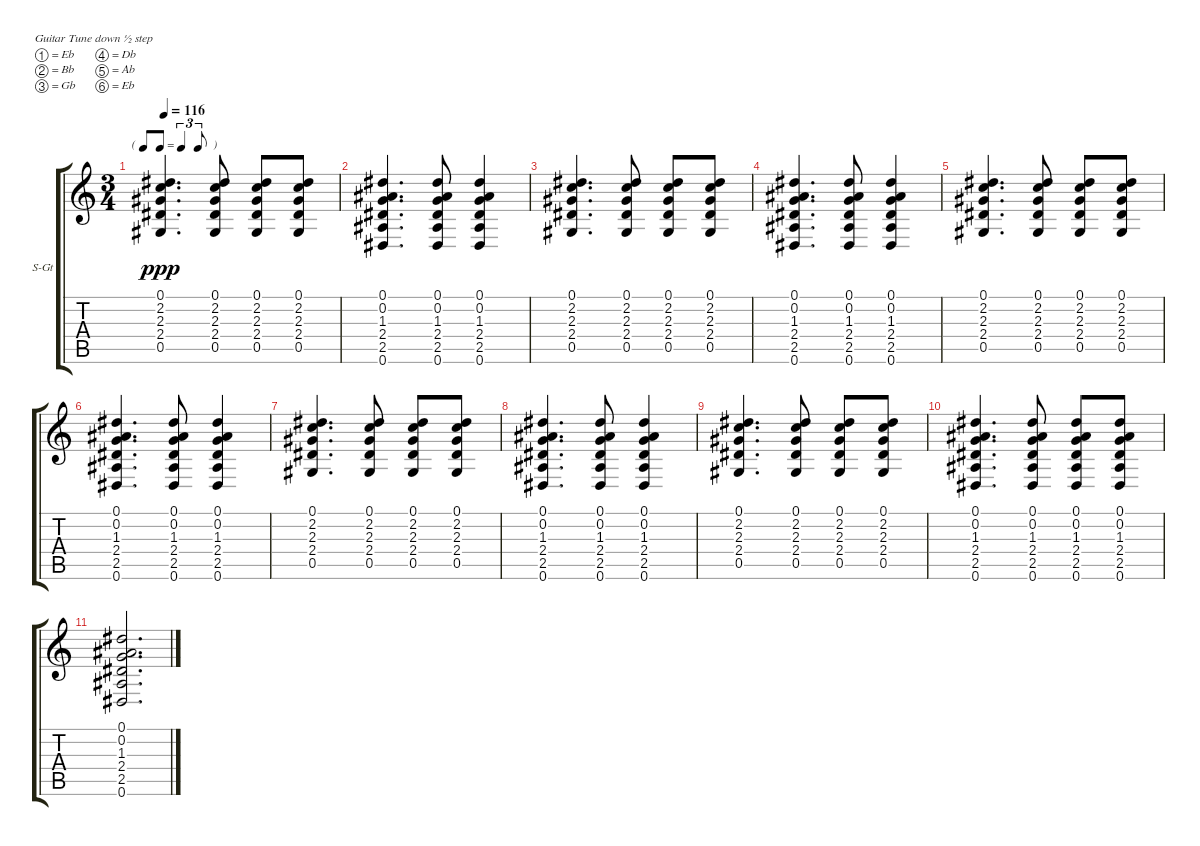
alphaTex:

\bracketExtendMode groupsimilarinstruments
\firstSystemTrackNameOrientation horizontal
\otherSystemsTrackNameOrientation horizontal
\track ("Acoustic Guitar 2" "S-Gt") {instrument acousticgrandpiano}
\staff {score tabs}
\tuning (Eb4 Bb3 Gb3 Db3 Ab2 Eb2)
\displaytranspose 12
\ts (3 4)
\tf triplet8th
\tempo 116
\clef g2
\ks c
(0.1 2.2 2.3 2.4 0.5).4{d dy ppp} (0.1 2.2 2.3 2.4 0.5).8 (0.1 2.2 2.3 2.4 0.5).8 (0.1 2.2 2.3 2.4 0.5).8 |
(0.1 0.2 1.3 2.4 2.5 0.6).4{d} (0.1 0.2 1.3 2.4 2.5 0.6).8 (0.1 0.2 1.3 2.4 2.5 0.6).4 |
(0.1 2.2 2.3 2.4 0.5).4{d} (0.1 2.2 2.3 2.4 0.5).8 (0.1 2.2 2.3 2.4 0.5).8 (0.1 2.2 2.3 2.4 0.5).8 |
(0.1 0.2 1.3 2.4 2.5 0.6).4{d} (0.1 0.2 1.3 2.4 2.5 0.6).8 (0.1 0.2 1.3 2.4 2.5 0.6).4 |
(0.1 2.2 2.3 2.4 0.5).4{d} (0.1 2.2 2.3 2.4 0.5).8 (0.1 2.2 2.3 2.4 0.5).8 (0.1 2.2 2.3 2.4 0.5).8 |
(0.1 0.2 1.3 2.4 2.5 0.6).4{d} (0.1 0.2 1.3 2.4 2.5 0.6).8 (0.1 0.2 1.3 2.4 2.5 0.6).4 |
(0.1 2.2 2.3 2.4 0.5).4{d} (0.1 2.2 2.3 2.4 0.5).8 (0.1 2.2 2.3 2.4 0.5).8 (0.1 2.2 2.3 2.4 0.5).8 |
(0.1 0.2 1.3 2.4 2.5 0.6).4{d} (0.1 0.2 1.3 2.4 2.5 0.6).8 (0.1 0.2 1.3 2.4 2.5 0.6).4 |
(0.1 2.2 2.3 2.4 0.5).4{d} (0.1 2.2 2.3 2.4 0.5).8 (0.1 2.2 2.3 2.4 0.5).8 (0.1 2.2 2.3 2.4 0.5).8 |
(0.1 0.2 1.3 2.4 2.5 0.6).4{d} (0.1 0.2 1.3 2.4 2.5 0.6).8 (0.1 0.2 1.3 2.4 2.5 0.6).8 (0.1 0.2 1.3 2.4 2.5 0.6).8 |
(0.1 0.2 1.3 2.4 2.5 0.6).2{d}
